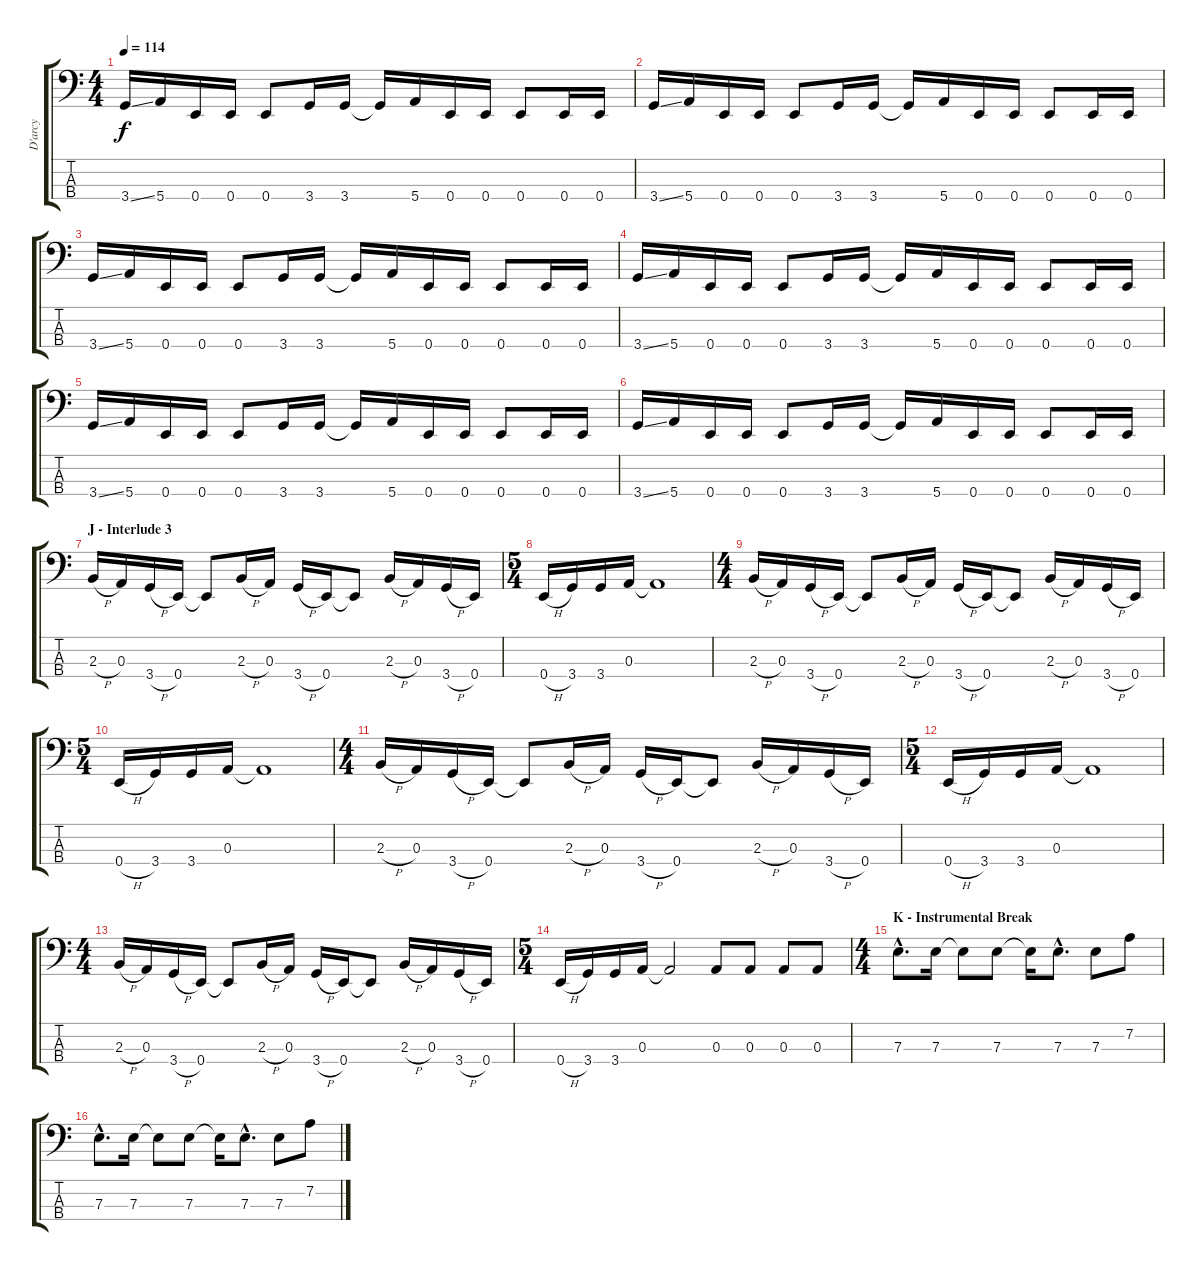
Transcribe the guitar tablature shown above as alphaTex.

\track ("D'arcy" "D'arcy") {instrument electricbasspick}
\staff {score tabs}
\tuning (G2 D2 A1 E1) {hide}
\ts (4 4)
\tempo 114
\clef f4
\ks c
3.4{ss}.16{dy f} 5.4.16 0.4.16 0.4.16 0.4.8 3.4.16 3.4.16 3.4{t}.16 5.4.16 0.4.16 0.4.16 0.4.8 0.4.16 0.4.16 |
3.4{ss}.16 5.4.16 0.4.16 0.4.16 0.4.8 3.4.16 3.4.16 3.4{t}.16 5.4.16 0.4.16 0.4.16 0.4.8 0.4.16 0.4.16 |
3.4{ss}.16 5.4.16 0.4.16 0.4.16 0.4.8 3.4.16 3.4.16 3.4{t}.16 5.4.16 0.4.16 0.4.16 0.4.8 0.4.16 0.4.16 |
3.4{ss}.16 5.4.16 0.4.16 0.4.16 0.4.8 3.4.16 3.4.16 3.4{t}.16 5.4.16 0.4.16 0.4.16 0.4.8 0.4.16 0.4.16 |
3.4{ss}.16 5.4.16 0.4.16 0.4.16 0.4.8 3.4.16 3.4.16 3.4{t}.16 5.4.16 0.4.16 0.4.16 0.4.8 0.4.16 0.4.16 |
3.4{ss}.16 5.4.16 0.4.16 0.4.16 0.4.8 3.4.16 3.4.16 3.4{t}.16 5.4.16 0.4.16 0.4.16 0.4.8 0.4.16 0.4.16 |
\section ("" "J - Interlude 3")
2.3{h}.16 0.3.16 3.4{h}.16 0.4.16 0.4{t}.8 2.3{h}.16 0.3.16 3.4{h}.16 0.4.16 0.4{t}.8 2.3{h}.16 0.3.16 3.4{h}.16 0.4.16 |
\ts (5 4)
0.4{h}.16 3.4.16 3.4.16 0.3.16 0.3{t}.1 |
\ts (4 4)
2.3{h}.16 0.3.16 3.4{h}.16 0.4.16 0.4{t}.8 2.3{h}.16 0.3.16 3.4{h}.16 0.4.16 0.4{t}.8 2.3{h}.16 0.3.16 3.4{h}.16 0.4.16 |
\ts (5 4)
0.4{h}.16 3.4.16 3.4.16 0.3.16 0.3{t}.1 |
\ts (4 4)
2.3{h}.16 0.3.16 3.4{h}.16 0.4.16 0.4{t}.8 2.3{h}.16 0.3.16 3.4{h}.16 0.4.16 0.4{t}.8 2.3{h}.16 0.3.16 3.4{h}.16 0.4.16 |
\ts (5 4)
0.4{h}.16 3.4.16 3.4.16 0.3.16 0.3{t}.1 |
\ts (4 4)
2.3{h}.16 0.3.16 3.4{h}.16 0.4.16 0.4{t}.8 2.3{h}.16 0.3.16 3.4{h}.16 0.4.16 0.4{t}.8 2.3{h}.16 0.3.16 3.4{h}.16 0.4.16 |
\ts (5 4)
0.4{h}.16 3.4.16 3.4.16 0.3.16 0.3{t}.2 0.3.8 0.3.8 0.3.8 0.3.8 |
\ts (4 4)
\section ("" "K - Instrumental Break")
7.3{hac}.8{d} 7.3.16 7.3{t}.8 7.3.8 7.3{t}.16 7.3{hac}.8{d} 7.3.8 7.2.8 |
7.3{hac}.8{d} 7.3.16 7.3{t}.8 7.3.8 7.3{t}.16 7.3{hac}.8{d} 7.3.8 7.2.8
